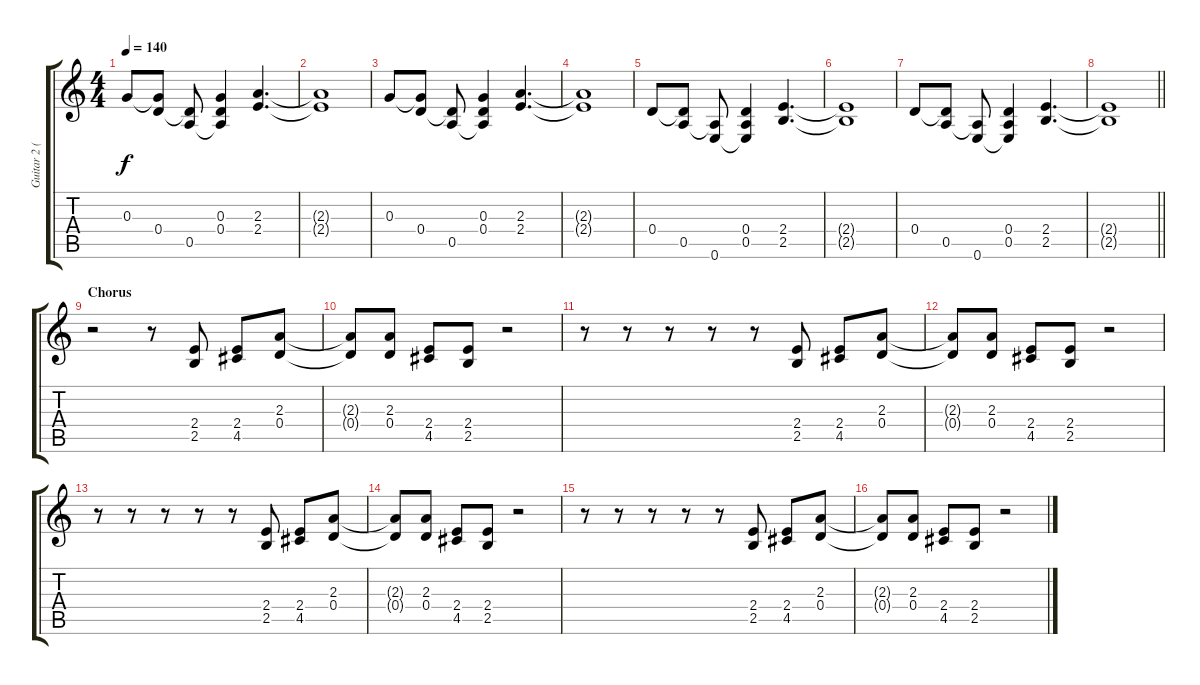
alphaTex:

\track ("Guitar 2 (A. Young)" "Guitar 2 (") {instrument overdrivenguitar}
\staff {score tabs}
\tuning (E4 B3 G3 D3 A2 E2) {hide}
\ts (4 4)
\tempo 140
\clef g2
\ks c
0.3.8{dy f} (0.3{t} 0.4).8 (0.4{t} 0.5).8 (0.3 0.4 0.5{t}).4 (2.3 2.4).4{d} |
(2.3{t} 2.4{t}).1 |
0.3.8 (0.3{t} 0.4).8 (0.4{t} 0.5).8 (0.3 0.4 0.5{t}).4 (2.3 2.4).4{d} |
(2.3{t} 2.4{t}).1 |
0.4.8 (0.4{t} 0.5).8 (0.5{t} 0.6).8 (0.4 0.5 0.6{t}).4 (2.4 2.5).4{d} |
(2.4{t} 2.5{t}).1 |
0.4.8 (0.4{t} 0.5).8 (0.5{t} 0.6).8 (0.4 0.5 0.6{t}).4 (2.4 2.5).4{d} |
\barLineRight lightlight
(2.4{t} 2.5{t}).1 |
\section ("" "Chorus")
r.2 r.8 (2.4 2.5).8 (2.4 4.5).8 (2.3 0.4).8 |
(2.3{t} 0.4{t}).8 (2.3 0.4).8 (2.4 4.5).8 (2.4 2.5).8 r.2 |
r.8 r.8 r.8 r.8 r.8 (2.4 2.5).8 (2.4 4.5).8 (2.3 0.4).8 |
(2.3{t} 0.4{t}).8 (2.3 0.4).8 (2.4 4.5).8 (2.4 2.5).8 r.2 |
r.8 r.8 r.8 r.8 r.8 (2.4 2.5).8 (2.4 4.5).8 (2.3 0.4).8 |
(2.3{t} 0.4{t}).8 (2.3 0.4).8 (2.4 4.5).8 (2.4 2.5).8 r.2 |
r.8 r.8 r.8 r.8 r.8 (2.4 2.5).8 (2.4 4.5).8 (2.3 0.4).8 |
(2.3{t} 0.4{t}).8 (2.3 0.4).8 (2.4 4.5).8 (2.4 2.5).8 r.2
